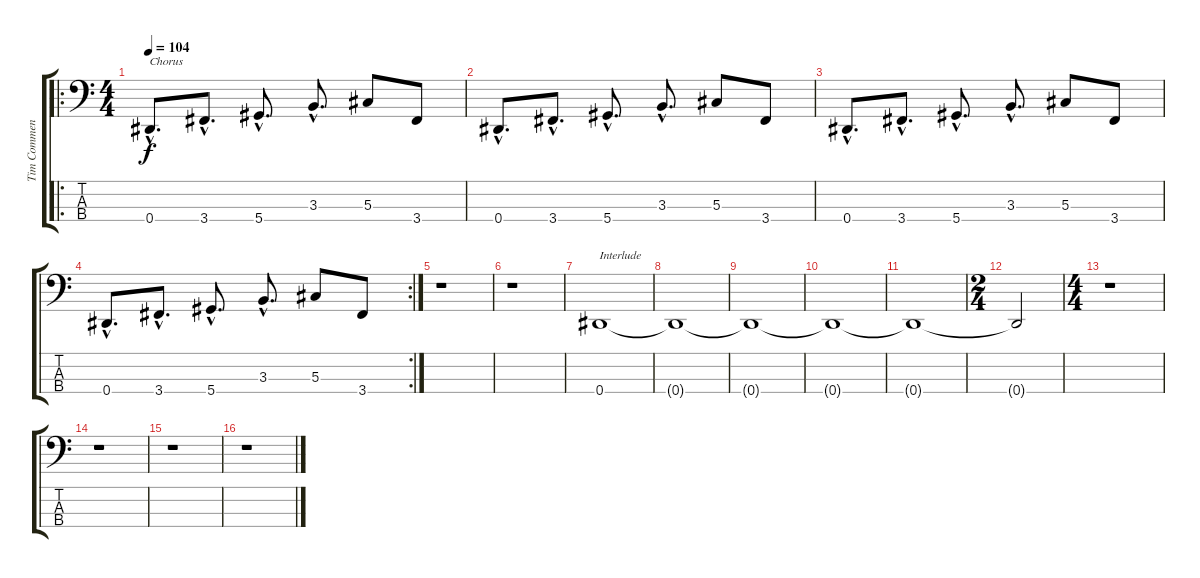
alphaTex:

\track ("Tim Commenford" "Tim Commen") {instrument electricbassfinger}
\staff {score tabs}
\tuning (Gb2 Db2 Ab1 Eb1) {hide}
\ro
\ts (4 4)
\tempo 104
\clef f4
\ks c
0.4{hac}.8{d txt "Chorus" dy f} 3.4{hac}.8{d} 5.4{hac}.8{d} 3.3{hac}.8{d} 5.3.8 3.4.8 |
0.4{hac}.8{d} 3.4{hac}.8{d} 5.4{hac}.8{d} 3.3{hac}.8{d} 5.3.8 3.4.8 |
0.4{hac}.8{d} 3.4{hac}.8{d} 5.4{hac}.8{d} 3.3{hac}.8{d} 5.3.8 3.4.8 |
\rc 2
0.4{hac}.8{d} 3.4{hac}.8{d} 5.4{hac}.8{d} 3.3{hac}.8{d} 5.3.8 3.4.8 |
r.1 |
r.1 |
0.4.1{txt "Interlude"} |
0.4{t}.1 |
0.4{t}.1 |
0.4{t}.1 |
0.4{t}.1 |
\ts (2 4)
0.4{t}.2 |
\ts (4 4)
r.1 |
r.1 |
r.1 |
r.1
